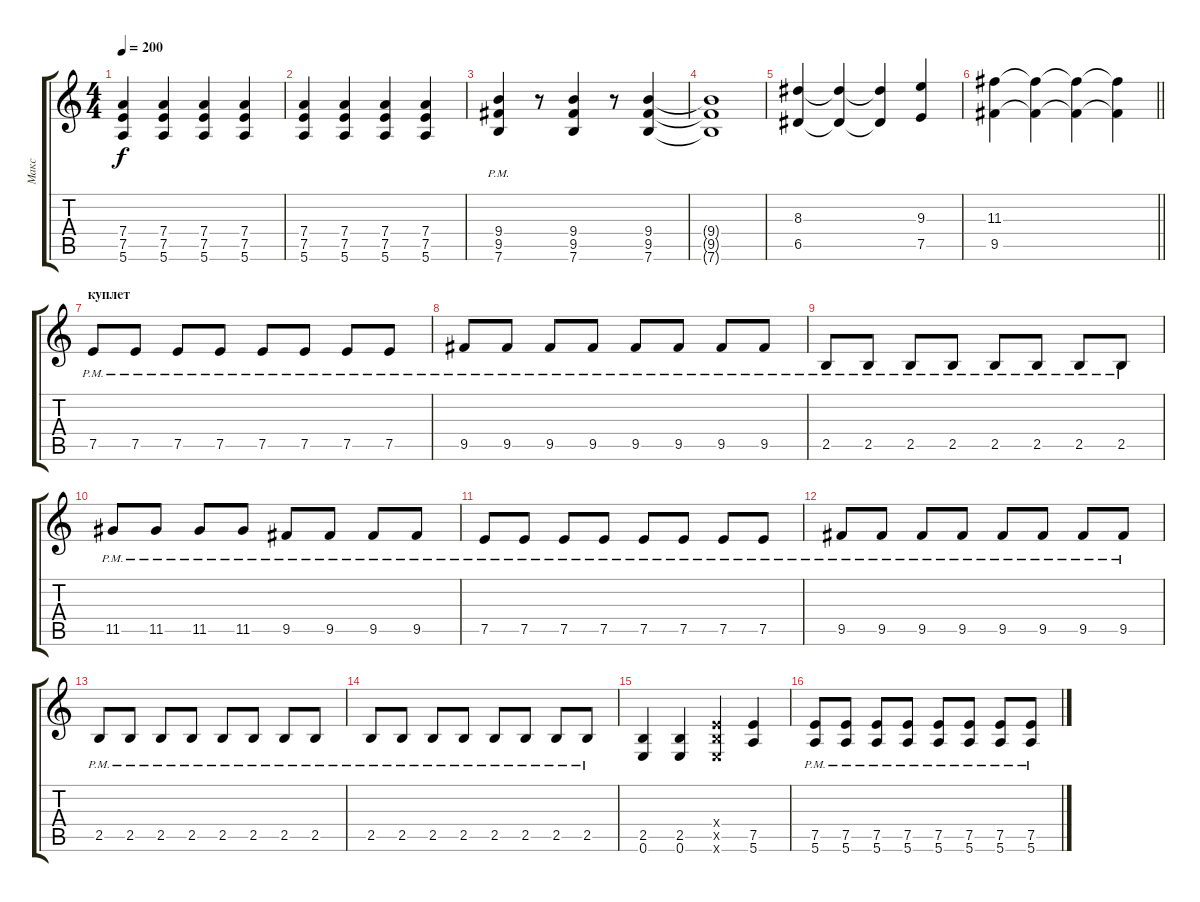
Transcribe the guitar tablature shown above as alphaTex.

\track ("Макс" "Макс") {instrument electricguitarmuted}
\staff {score tabs}
\tuning (E4 B3 G3 D3 A2 E2) {hide}
\ts (4 4)
\tempo 200
\clef g2
\ks c
(7.4 7.5 5.6).4{dy f} (7.4 7.5 5.6).4 (7.4 7.5 5.6).4 (7.4 7.5 5.6).4 |
(7.4 7.5 5.6).4 (7.4 7.5 5.6).4 (7.4 7.5 5.6).4 (7.4 7.5 5.6).4 |
(9.4 9.5{pm} 7.6).4 r.8 (9.4 9.5 7.6).4 r.8 (9.4 9.5 7.6).4 |
(9.4{t} 9.5{t} 7.6{t}).1 |
(8.3 6.5).4 (8.3{t} 6.5{t}).4 (8.3{t} 6.5{t}).4 (9.3 7.5).4 |
\barLineRight lightlight
(11.3 9.5).4 (11.3{t} 9.5{t}).4 (11.3{t} 9.5{t}).4 (11.3{t} 9.5{t}).4 |
\section ("" "куплет")
7.5{pm}.8{volume 15} 7.5{pm}.8 7.5{pm}.8 7.5{pm}.8 7.5{pm}.8 7.5{pm}.8 7.5{pm}.8 7.5{pm}.8 |
9.5{pm}.8 9.5{pm}.8 9.5{pm}.8 9.5{pm}.8 9.5{pm}.8 9.5{pm}.8 9.5{pm}.8 9.5{pm}.8 |
2.5{pm}.8 2.5{pm}.8 2.5{pm}.8 2.5{pm}.8 2.5{pm}.8 2.5{pm}.8 2.5{pm}.8 2.5{pm}.8 |
11.5{pm}.8 11.5{pm}.8 11.5{pm}.8 11.5{pm}.8 9.5{pm}.8 9.5{pm}.8 9.5{pm}.8 9.5{pm}.8 |
7.5{pm}.8{volume 15} 7.5{pm}.8 7.5{pm}.8 7.5{pm}.8 7.5{pm}.8 7.5{pm}.8 7.5{pm}.8 7.5{pm}.8 |
9.5{pm}.8 9.5{pm}.8 9.5{pm}.8 9.5{pm}.8 9.5{pm}.8 9.5{pm}.8 9.5{pm}.8 9.5{pm}.8 |
2.5{pm}.8 2.5{pm}.8 2.5{pm}.8 2.5{pm}.8 2.5{pm}.8 2.5{pm}.8 2.5{pm}.8 2.5{pm}.8 |
2.5{pm}.8 2.5{pm}.8 2.5{pm}.8 2.5{pm}.8 2.5{pm}.8 2.5{pm}.8 2.5{pm}.8 2.5{pm}.8 |
(2.5 0.6).4 (2.5 0.6).4 (2.4{x} 2.5{x} 0.6{x}).4 (7.5 5.6).4 |
(7.5{pm} 5.6).8 (7.5{pm} 5.6).8 (7.5{pm} 5.6).8 (7.5{pm} 5.6).8 (7.5{pm} 5.6).8 (7.5{pm} 5.6).8 (7.5{pm} 5.6).8 (7.5{pm} 5.6).8
